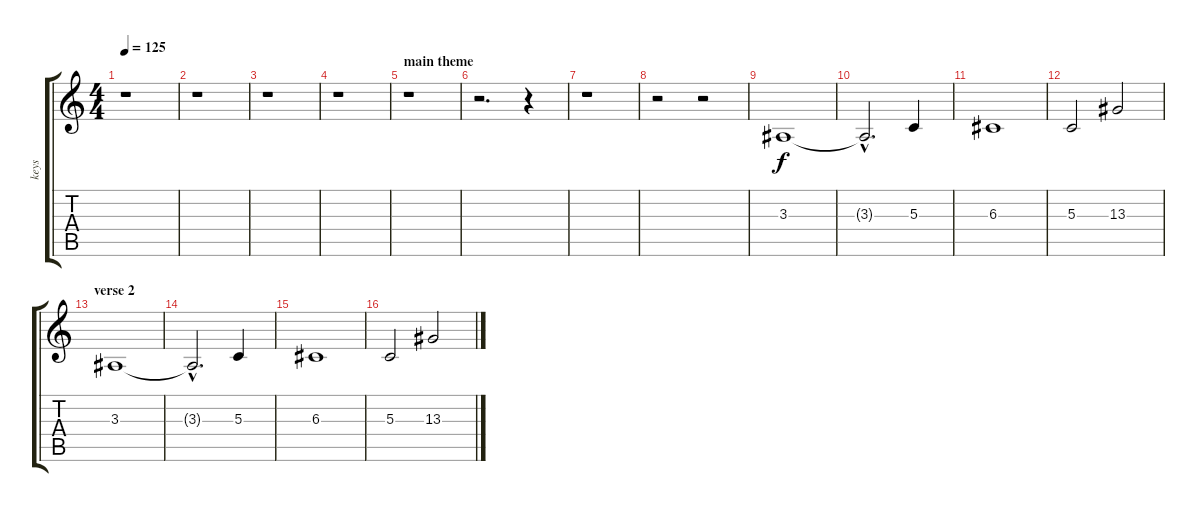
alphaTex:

\track ("keys" "keys") {instrument choiraahs}
\staff {score tabs}
\tuning (E4 B3 G3 D3 A2 E2) {hide}
\ts (4 4)
\tempo 125
\clef g2
\ks c
r.1{dy f} |
r.1 |
r.1 |
r.1 |
\section ("" "main theme")
r.1{volume 9} |
r.2{d} r.4 |
r.1 |
r.2 r.2 |
3.3.1{volume 11} |
3.3{hac t}.2{d} 5.3.4 |
6.3.1 |
5.3.2 13.3.2 |
\section ("" "verse 2")
3.3.1{volume 9} |
3.3{hac t}.2{d} 5.3.4 |
6.3.1 |
5.3.2 13.3.2
